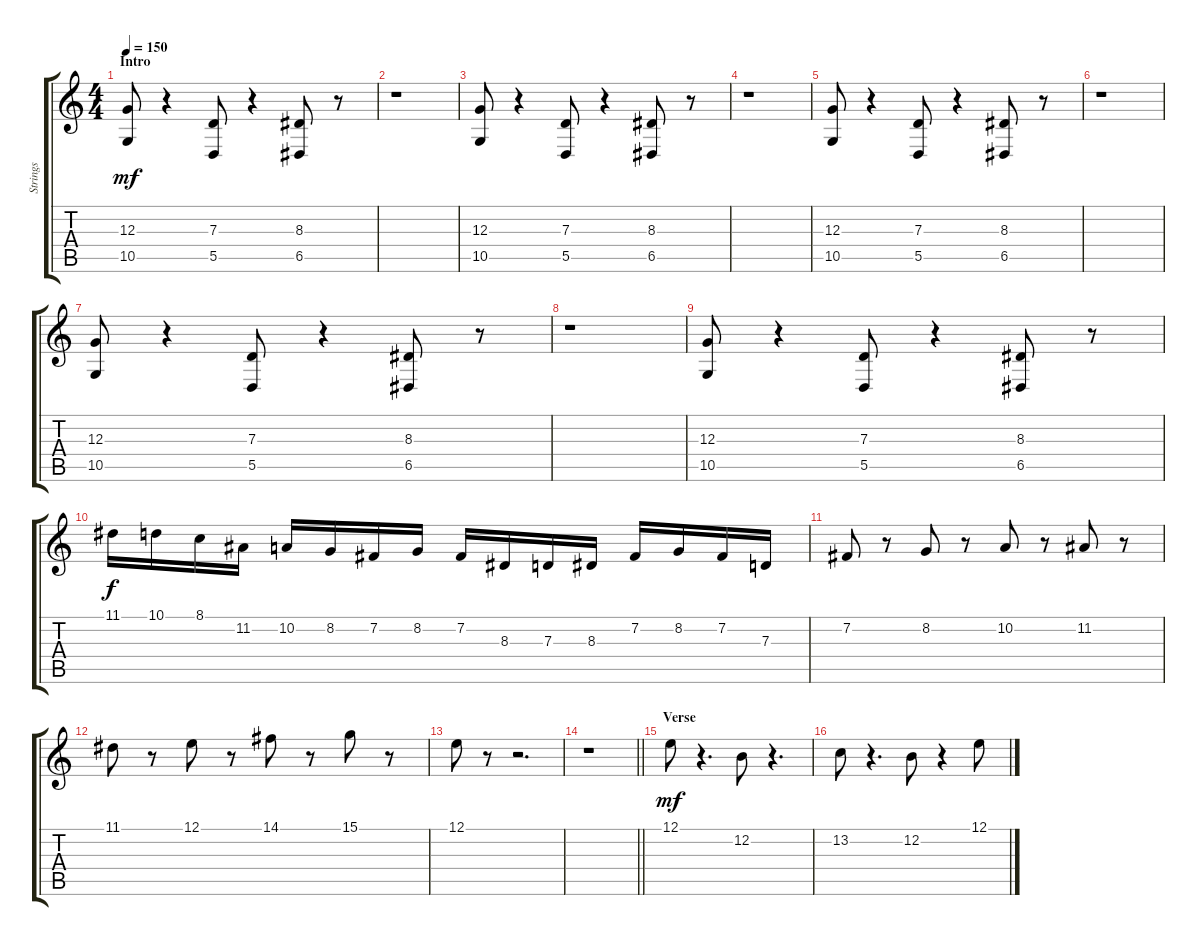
\track ("Strings" "Strings") {instrument stringensemble1}
\staff {score tabs}
\tuning (E4 B3 G3 D3 A2 E2) {hide}
\ts (4 4)
\section ("" "Intro")
\tempo 150
\clef g2
\ks c
(12.3 10.5).8{dy mf instrument stringensemble1} r.4 (7.3 5.5).8 r.4 (8.3 6.5).8 r.8 |
r.1 |
(12.3 10.5).8 r.4 (7.3 5.5).8 r.4 (8.3 6.5).8 r.8 |
r.1 |
(12.3 10.5).8 r.4 (7.3 5.5).8 r.4 (8.3 6.5).8 r.8 |
r.1 |
(12.3 10.5).8 r.4 (7.3 5.5).8 r.4 (8.3 6.5).8 r.8 |
r.1 |
(12.3 10.5).8 r.4 (7.3 5.5).8 r.4 (8.3 6.5).8 r.8 |
11.1.16{dy f} 10.1.16 8.1.16 11.2.16 10.2.16 8.2.16 7.2.16 8.2.16 7.2.16 8.3.16 7.3.16 8.3.16 7.2.16 8.2.16 7.2.16 7.3.16 |
7.2.8 r.8 8.2.8 r.8 10.2.8 r.8 11.2.8 r.8 |
11.1.8 r.8 12.1.8 r.8 14.1.8 r.8 15.1.8 r.8 |
12.1.8 r.8 r.2{d} |
\barLineRight lightlight
r.1 |
\section ("" "Verse")
12.1.8{dy mf} r.4{d} 12.2.8 r.4{d} |
13.2.8 r.4{d} 12.2.8 r.4 12.1.8
